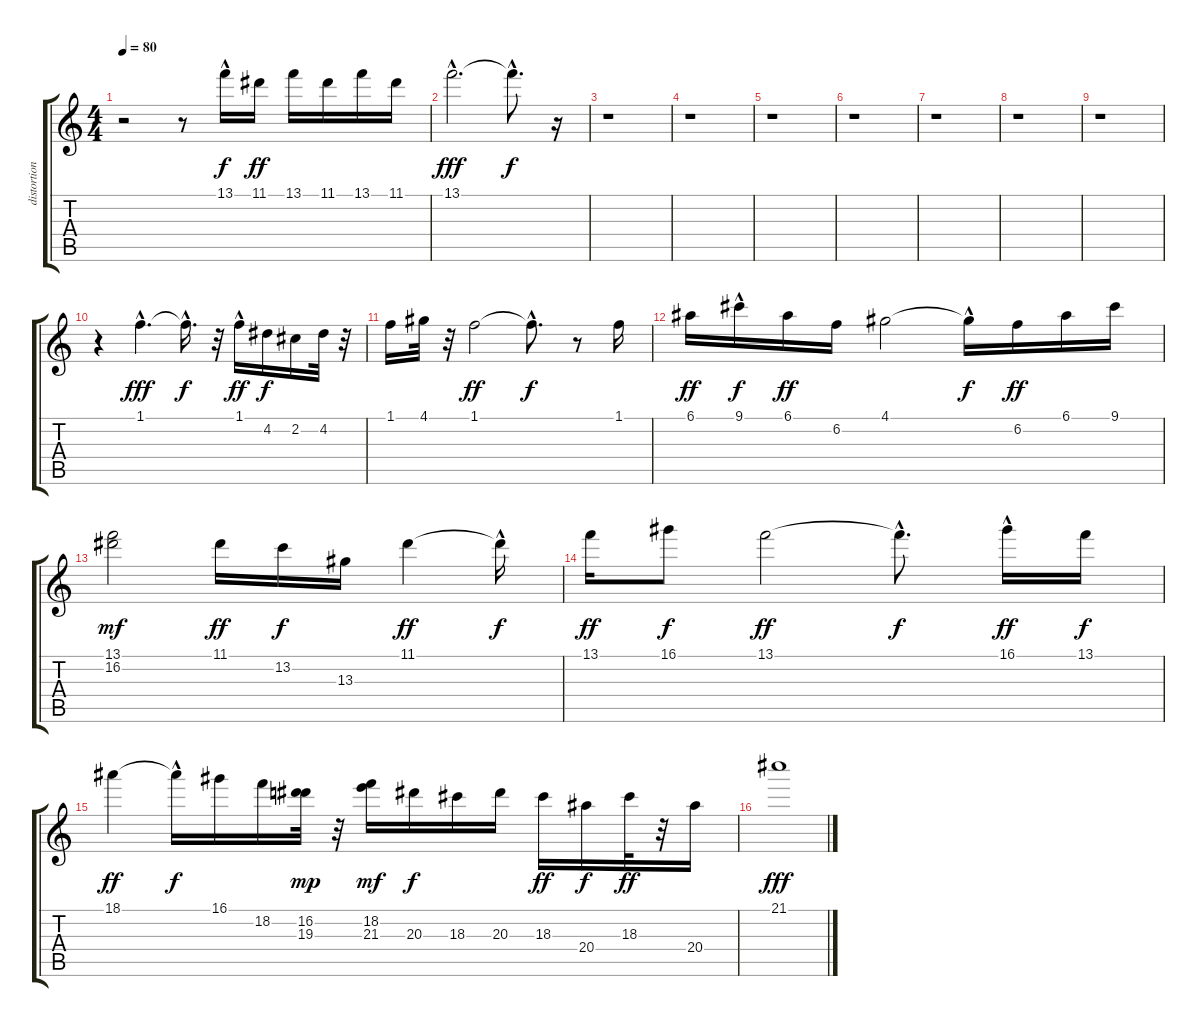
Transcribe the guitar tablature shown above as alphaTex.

\track ("distortion guitar" "distortion") {instrument distortionguitar}
\staff {score tabs}
\tuning (E4 B3 G3 D3 A2 E2) {hide}
\ts (4 4)
\tempo 80
\clef g2
\ks c
r.2{dy f} r.8 13.1{hac}.16 11.1.16{dy ff} 13.1.16 11.1.16 13.1.16 11.1.16 |
13.1{hac}.2{d dy fff} 13.1{hac t}.8{d dy f} r.16 |
r.1 |
r.1 |
r.1 |
r.1 |
r.1 |
r.1 |
r.1 |
r.4 1.1{hac}.4{d dy fff} 1.1{hac t}.16{d dy f} r.32 1.1{hac}.16{dy ff} 4.2.16{dy f} 2.2.16 4.2.32 r.32 |
1.1.16 4.1.32 r.32 1.1.2{dy ff} 1.1{hac t}.8{d dy f} r.8 1.1.16 |
6.1.16{dy ff} 9.1{hac}.16{dy f} 6.1.16{dy ff} 6.2.16 4.1.2 4.1{hac t}.16{dy f} 6.2.16{dy ff} 6.1.16 9.1.16 |
(13.1 16.2).2{dy mf} 11.1.16{dy ff} 13.2.16{dy f} 13.3.16 11.1.4{dy ff} 11.1{hac t}.16{dy f} |
13.1.16{dy ff} 16.1.8{dy f} 13.1.2{dy ff} 13.1{hac t}.8{d dy f} 16.1{hac}.16{dy ff} 13.1.16{dy f} |
18.1.4{dy ff} 18.1{hac t}.16{dy f} 16.1.16 18.2.16 (16.2 19.3).32{dy mp} r.32 (18.2 21.3).16{dy mf} 20.3.16{dy f} 18.3.16 20.3.16 18.3.16{dy ff} 20.4.16{dy f} 18.3.32{dy ff} r.32 20.4.16 |
21.1.1{dy fff}
